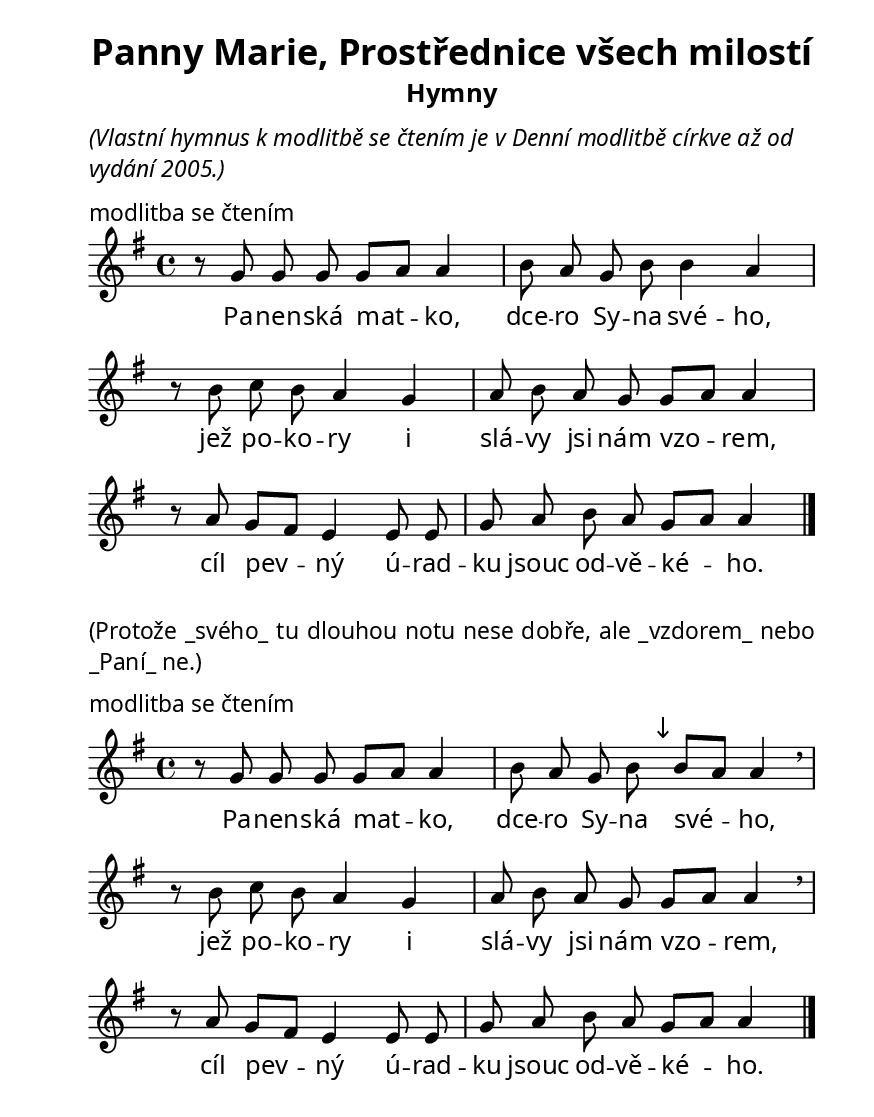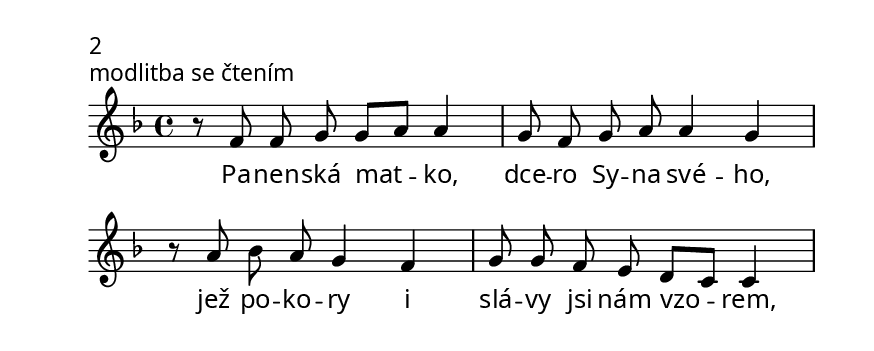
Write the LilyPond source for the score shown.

\version "2.19.16"

\include "../../spolecne/layout.ly"
\include "../../spolecne/tiraz.ly"
\include "../../spolecne/nadpisy.ly"
\version "2.18.0"
% page style similar to that of the official Czech Divine Office hymnal

\paper {
  #(set-paper-size "a5")

  top-margin = 1\cm
  bottom-margin = 1\cm
  right-margin = 1\cm
  left-margin = 1.5\cm
}

\layout {
  indent = 0\cm
  ragged-last = ##f

  \override BreathingSign.Y-offset = 1 % placement common in Czech hymnals
  % TODO: the usual Czech breathe sign shape
}

\header {
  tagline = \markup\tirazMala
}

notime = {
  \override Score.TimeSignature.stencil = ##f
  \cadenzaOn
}

\include "../../spolecne/variationes.ly"

\header {
  title = "Panny Marie, Prostřednice všech milostí"
  subtitle = "Hymny"
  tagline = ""
}

\markup\wordwrap\italic{
  (Vlastní hymnus k modlitbě se čtením je v Denní modlitbě církve až od vydání 2005.)
}

\score {
  \relative c'' {
    \key a \dorian
    \autoBeamOff
    r8 g8 g g g[ a] a4 b8 a g b b4 a
    r8 b8 c b a4 g a8 b a g g[ a] a4
    r8 a8 g[ fis] e4 e8 e g a b a g[ a] a4 \bar "|."
  }
  \addlyrics {
    Pa -- nen -- ská mat -- ko, dce -- ro Sy -- na své -- ho,
    jež po -- ko -- ry i slá -- vy jsi nám vzo -- rem,
    cíl pev -- ný ú -- rad -- ku jsouc od -- vě -- ké -- ho.
  }
  \header {
    quid = "hymnus"
    metrum = "11.11.11"
    modus = ""
    placet = "první verš poslední sloky vychází bídně"
    id = "mc"
    piece = "modlitba se čtením"
  }
}

\markup\justify{
  (Protože _svého_ tu dlouhou notu nese dobře,
  ale _vzdorem_ nebo _Paní_ ne.)
}
\score {
  \relative c'' {
    \key a \dorian
    \autoBeamOff
    r8 g8 g g g[ a] a4 b8 a g b \mark\sipka b[ a] a4 \breathe
    r8 b8 c b a4 g a8 b a g g[ a] a4 \breathe
    r8 a8 g[ fis] e4 e8 e g a b a g[ a] a4 \bar "|."
  }
  \addlyrics {
    Pa -- nen -- ská mat -- ko, dce -- ro Sy -- na své -- ho,
    jež po -- ko -- ry i slá -- vy jsi nám vzo -- rem,
    cíl pev -- ný ú -- rad -- ku jsouc od -- vě -- ké -- ho.
  }
  \header {
    quid = "hymnus"
    metrum = "11.11.11"
    modus = ""
    id = "mc"
    piece = "modlitba se čtením"
  }
}

\score {
  \relative c' {
    \key f \major
    \autoBeamOff
    r8 f8 f g g[ a] a4 g8 f g a a4 g
    r8 a8 bes a g4 f g8 g f e d[ c] c4
  }
  \addlyrics {
    Pa -- nen -- ská mat -- ko, dce -- ro Sy -- na své -- ho,
    jež po -- ko -- ry i slá -- vy jsi nám vzo -- rem,
    cíl pev -- ný ú -- rad -- ku jsouc od -- vě -- ké -- ho.
  }
  \header {
    quid = "hymnus"
    metrum = "11.11.11"
    modus = ""
    id = "mc"
    piece = "modlitba se čtením"
  }
}
